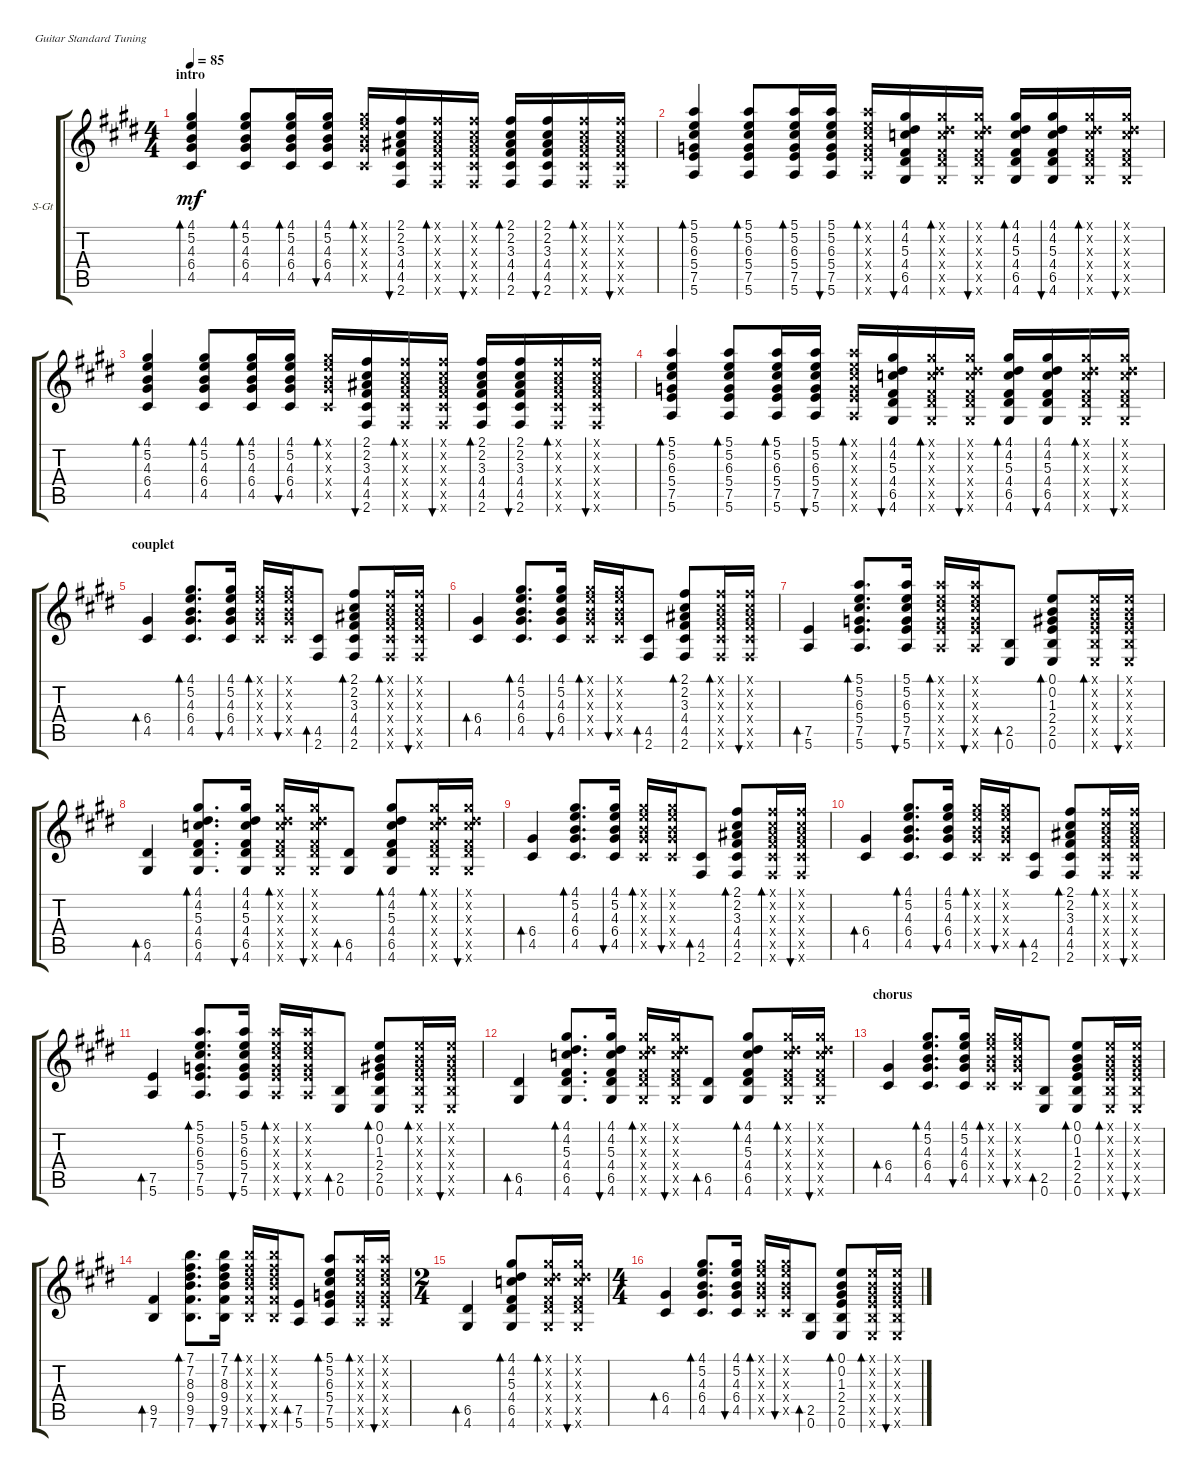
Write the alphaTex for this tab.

\defaultSystemsLayout 4
\bracketExtendMode groupsimilarinstruments
\firstSystemTrackNameOrientation horizontal
\otherSystemsTrackNameOrientation horizontal
\track ("Steel Guitar" "S-Gt") {instrument acousticguitarsteel}
\staff {score tabs}
\tuning (E4 B3 G3 D3 A2 E2)
\ts (4 4)
\section ("" "intro")
\tempo 85
\clef g2
\ks c#minor
(4.5 6.4 4.3 5.2 4.1).4{bd 30 dy mf instrument acousticguitarsteel} (4.5 6.4 4.3 5.2 4.1).8{bd 30} (4.5 6.4 4.3 5.2 4.1).16{bd 30} (4.5 6.4 4.3 5.2 4.1).16{bu 30} (4.5{x} 6.4{x} 4.3{x} 5.2{x} 4.1{x}).16{bd 30} (2.6 4.5 4.4 3.3 2.2 2.1).16{bu 30} (2.6{x} 4.5{x} 4.4{x} 3.3{x} 2.2{x} 2.1{x}).16{bd 30} (2.6{x} 4.5{x} 4.4{x} 3.3{x} 2.2{x} 2.1{x}).16{bu 30} (2.6 4.5 4.4 3.3 2.2 2.1).16{bd 30} (2.6 4.5 4.4 3.3 2.2 2.1).16{bu 30} (2.6{x} 4.5{x} 4.4{x} 3.3{x} 2.2{x} 2.1{x}).16{bd 30} (2.6{x} 4.5{x} 4.4{x} 3.3{x} 2.2{x} 2.1{x}).16{bu 30} |
(7.5 5.4 6.3 5.2 5.1 5.6).4{bd 30} (7.5 5.4 6.3 5.2 5.1 5.6).8{bd 30} (7.5 5.4 6.3 5.2 5.1 5.6).16{bd 30} (7.5 5.4 6.3 5.2 5.1 5.6).16{bu 30} (7.5{x} 5.4{x} 6.3{x} 5.2{x} 5.1{x} 5.6{x}).16{bd 30} (4.6 6.5 4.4 5.3 4.2 4.1).16{bu 30} (4.6{x} 6.5{x} 4.4{x} 5.3{x} 4.2{x} 4.1{x}).16{bd 30} (4.6{x} 6.5{x} 4.4{x} 5.3{x} 4.2{x} 4.1{x}).16{bu 30} (4.6 6.5 4.4 5.3 4.2 4.1).16{bd 30} (4.6 6.5 4.4 5.3 4.2 4.1).16{bu 30} (4.6{x} 6.5{x} 4.4{x} 5.3{x} 4.2{x} 4.1{x}).16{bd 30} (4.6{x} 6.5{x} 4.4{x} 5.3{x} 4.2{x} 4.1{x}).16{bu 30} |
(4.5 6.4 4.3 5.2 4.1).4{bd 30} (4.5 6.4 4.3 5.2 4.1).8{bd 30} (4.5 6.4 4.3 5.2 4.1).16{bd 30} (4.5 6.4 4.3 5.2 4.1).16{bu 30} (4.5{x} 6.4{x} 4.3{x} 5.2{x} 4.1{x}).16{bd 30} (2.6 4.5 4.4 3.3 2.2 2.1).16{bu 30} (2.6{x} 4.5{x} 4.4{x} 3.3{x} 2.2{x} 2.1{x}).16{bd 30} (2.6{x} 4.5{x} 4.4{x} 3.3{x} 2.2{x} 2.1{x}).16{bu 30} (2.6 4.5 4.4 3.3 2.2 2.1).16{bd 30} (2.6 4.5 4.4 3.3 2.2 2.1).16{bu 30} (2.6{x} 4.5{x} 4.4{x} 3.3{x} 2.2{x} 2.1{x}).16{bd 30} (2.6{x} 4.5{x} 4.4{x} 3.3{x} 2.2{x} 2.1{x}).16{bu 30} |
(7.5 5.4 6.3 5.2 5.1 5.6).4{bd 30} (7.5 5.4 6.3 5.2 5.1 5.6).8{bd 30} (7.5 5.4 6.3 5.2 5.1 5.6).16{bd 30} (7.5 5.4 6.3 5.2 5.1 5.6).16{bu 30} (7.5{x} 5.4{x} 6.3{x} 5.2{x} 5.1{x} 5.6{x}).16{bd 30} (4.6 6.5 4.4 5.3 4.2 4.1).16{bu 30} (4.6{x} 6.5{x} 4.4{x} 5.3{x} 4.2{x} 4.1{x}).16{bd 30} (4.6{x} 6.5{x} 4.4{x} 5.3{x} 4.2{x} 4.1{x}).16{bu 30} (4.6 6.5 4.4 5.3 4.2 4.1).16{bd 30} (4.6 6.5 4.4 5.3 4.2 4.1).16{bu 30} (4.6{x} 6.5{x} 4.4{x} 5.3{x} 4.2{x} 4.1{x}).16{bd 30} (4.6{x} 6.5{x} 4.4{x} 5.3{x} 4.2{x} 4.1{x}).16{bu 30} |
\section ("" "couplet")
(4.5 6.4).4{bd 30} (4.5 6.4 4.3 5.2 4.1).8{d bd 30} (4.5 6.4 4.3 5.2 4.1).16{bu 30} (4.5{x} 6.4{x} 4.3{x} 5.2{x} 4.1{x}).16{bd 30} (4.5{x} 6.4{x} 4.3{x} 5.2{x} 4.1{x}).16{bu 30} (2.6 4.5).8{bd 30} (2.6 4.5 4.4 3.3 2.2 2.1).8{bd 30} (2.6{x} 4.5{x} 4.4{x} 3.3{x} 2.2{x} 2.1{x}).16{bd 30} (2.6{x} 4.5{x} 4.4{x} 3.3{x} 2.2{x} 2.1{x}).16{bu 30} |
(4.5 6.4).4{bd 30} (4.5 6.4 4.3 5.2 4.1).8{d bd 30} (4.5 6.4 4.3 5.2 4.1).16{bu 30} (4.5{x} 6.4{x} 4.3{x} 5.2{x} 4.1{x}).16{bd 30} (4.5{x} 6.4{x} 4.3{x} 5.2{x} 4.1{x}).16{bu 30} (2.6 4.5).8{bd 30} (2.6 4.5 4.4 3.3 2.2 2.1).8{bd 30} (2.6{x} 4.5{x} 4.4{x} 3.3{x} 2.2{x} 2.1{x}).16{bd 30} (2.6{x} 4.5{x} 4.4{x} 3.3{x} 2.2{x} 2.1{x}).16{bu 30} |
(7.5 5.6).4{bd 30} (7.5 5.4 6.3 5.2 5.1 5.6).8{d bd 30} (7.5 5.4 6.3 5.2 5.1 5.6).16{bu 30} (7.5{x} 5.4{x} 6.3{x} 5.2{x} 5.1{x} 5.6{x}).16{bd 30} (7.5{x} 5.4{x} 6.3{x} 5.2{x} 5.1{x} 5.6{x}).16{bu 30} (0.6 2.5).8{bd 30} (0.6 2.5 2.4 1.3 0.2 0.1).8{bd 30} (0.6{x} 2.5{x} 2.4{x} 1.3{x} 0.2{x} 0.1{x}).16{bd 30} (0.6{x} 2.5{x} 2.4{x} 1.3{x} 0.2{x} 0.1{x}).16{bu 30} |
(4.6 6.5).4{bd 30} (4.6 6.5 4.4 5.3 4.2 4.1).8{d bd 30} (4.6 6.5 4.4 5.3 4.2 4.1).16{bu 30} (4.6{x} 6.5{x} 4.4{x} 5.3{x} 4.2{x} 4.1{x}).16{bd 30} (4.6{x} 6.5{x} 4.4{x} 5.3{x} 4.2{x} 4.1{x}).16{bu 30} (4.6 6.5).8{bd 30} (4.6 6.5 4.4 5.3 4.2 4.1).8{bd 30} (4.6{x} 6.5{x} 4.4{x} 5.3{x} 4.2{x} 4.1{x}).16{bd 30} (4.6{x} 6.5{x} 4.4{x} 5.3{x} 4.2{x} 4.1{x}).16{bu 30} |
(4.5 6.4).4{bd 30} (4.5 6.4 4.3 5.2 4.1).8{d bd 30} (4.5 6.4 4.3 5.2 4.1).16{bu 30} (4.5{x} 6.4{x} 4.3{x} 5.2{x} 4.1{x}).16{bd 30} (4.5{x} 6.4{x} 4.3{x} 5.2{x} 4.1{x}).16{bu 30} (2.6 4.5).8{bd 30} (2.6 4.5 4.4 3.3 2.2 2.1).8{bd 30} (2.6{x} 4.5{x} 4.4{x} 3.3{x} 2.2{x} 2.1{x}).16{bd 30} (2.6{x} 4.5{x} 4.4{x} 3.3{x} 2.2{x} 2.1{x}).16{bu 30} |
(4.5 6.4).4{bd 30} (4.5 6.4 4.3 5.2 4.1).8{d bd 30} (4.5 6.4 4.3 5.2 4.1).16{bu 30} (4.5{x} 6.4{x} 4.3{x} 5.2{x} 4.1{x}).16{bd 30} (4.5{x} 6.4{x} 4.3{x} 5.2{x} 4.1{x}).16{bu 30} (2.6 4.5).8{bd 30} (2.6 4.5 4.4 3.3 2.2 2.1).8{bd 30} (2.6{x} 4.5{x} 4.4{x} 3.3{x} 2.2{x} 2.1{x}).16{bd 30} (2.6{x} 4.5{x} 4.4{x} 3.3{x} 2.2{x} 2.1{x}).16{bu 30} |
(7.5 5.6).4{bd 30} (7.5 5.4 6.3 5.2 5.1 5.6).8{d bd 30} (7.5 5.4 6.3 5.2 5.1 5.6).16{bu 30} (7.5{x} 5.4{x} 6.3{x} 5.2{x} 5.1{x} 5.6{x}).16{bd 30} (7.5{x} 5.4{x} 6.3{x} 5.2{x} 5.1{x} 5.6{x}).16{bu 30} (0.6 2.5).8{bd 30} (0.6 2.5 2.4 1.3 0.2 0.1).8{bd 30} (0.6{x} 2.5{x} 2.4{x} 1.3{x} 0.2{x} 0.1{x}).16{bd 30} (0.6{x} 2.5{x} 2.4{x} 1.3{x} 0.2{x} 0.1{x}).16{bu 30} |
(4.6 6.5).4{bd 30} (4.6 6.5 4.4 5.3 4.2 4.1).8{d bd 30} (4.6 6.5 4.4 5.3 4.2 4.1).16{bu 30} (4.6{x} 6.5{x} 4.4{x} 5.3{x} 4.2{x} 4.1{x}).16{bd 30} (4.6{x} 6.5{x} 4.4{x} 5.3{x} 4.2{x} 4.1{x}).16{bu 30} (4.6 6.5).8{bd 30} (4.6 6.5 4.4 5.3 4.2 4.1).8{bd 30} (4.6{x} 6.5{x} 4.4{x} 5.3{x} 4.2{x} 4.1{x}).16{bd 30} (4.6{x} 6.5{x} 4.4{x} 5.3{x} 4.2{x} 4.1{x}).16{bu 30} |
\section ("" "chorus")
(4.5 6.4).4{bd 30} (4.5 6.4 4.3 5.2 4.1).8{d bd 30} (4.5 6.4 4.3 5.2 4.1).16{bu 30} (4.5{x} 6.4{x} 4.3{x} 5.2{x} 4.1{x}).16{bd 30} (4.5{x} 6.4{x} 4.3{x} 5.2{x} 4.1{x}).16{bu 30} (0.6 2.5).8{bd 30} (0.6 2.5 2.4 1.3 0.2 0.1).8{bd 30} (0.6{x} 2.5{x} 2.4{x} 1.3{x} 0.2{x} 0.1{x}).16{bd 30} (0.6{x} 2.5{x} 2.4{x} 1.3{x} 0.2{x} 0.1{x}).16{bu 30} |
(9.5 7.6).4{bd 30} (9.5 9.4 8.3 7.2 7.1 7.6).8{d bd 30} (9.5 9.4 8.3 7.2 7.1 7.6).16{bu 30} (9.5{x} 9.4{x} 8.3{x} 7.2{x} 7.1{x} 7.6{x}).16{bd 30} (9.5{x} 9.4{x} 8.3{x} 7.2{x} 7.1{x} 7.6{x}).16{bu 30} (5.6 7.5).8{bd 30} (5.6 7.5 5.4 6.3 5.2 5.1).8{bd 30} (5.6{x} 7.5{x} 5.4{x} 6.3{x} 5.2{x} 5.1{x}).16{bd 30} (5.6{x} 7.5{x} 5.4{x} 6.3{x} 5.2{x} 5.1{x}).16{bu 30} |
\ts (2 4)
(4.6 6.5).4{bd 30} (4.6 6.5 4.4 5.3 4.2 4.1).8{bd 30} (4.6{x} 6.5{x} 4.4{x} 5.3{x} 4.2{x} 4.1{x}).16{bd 30} (4.6{x} 6.5{x} 4.4{x} 5.3{x} 4.2{x} 4.1{x}).16{bu 30} |
\ts (4 4)
(4.5 6.4).4{bd 30} (4.5 6.4 4.3 5.2 4.1).8{d bd 30} (4.5 6.4 4.3 5.2 4.1).16{bu 30} (4.5{x} 6.4{x} 4.3{x} 5.2{x} 4.1{x}).16{bd 30} (4.5{x} 6.4{x} 4.3{x} 5.2{x} 4.1{x}).16{bu 30} (0.6 2.5).8{bd 30} (0.6 2.5 2.4 1.3 0.2 0.1).8{bd 30} (0.6{x} 2.5{x} 2.4{x} 1.3{x} 0.2{x} 0.1{x}).16{bd 30} (0.6{x} 2.5{x} 2.4{x} 1.3{x} 0.2{x} 0.1{x}).16{bu 30}
